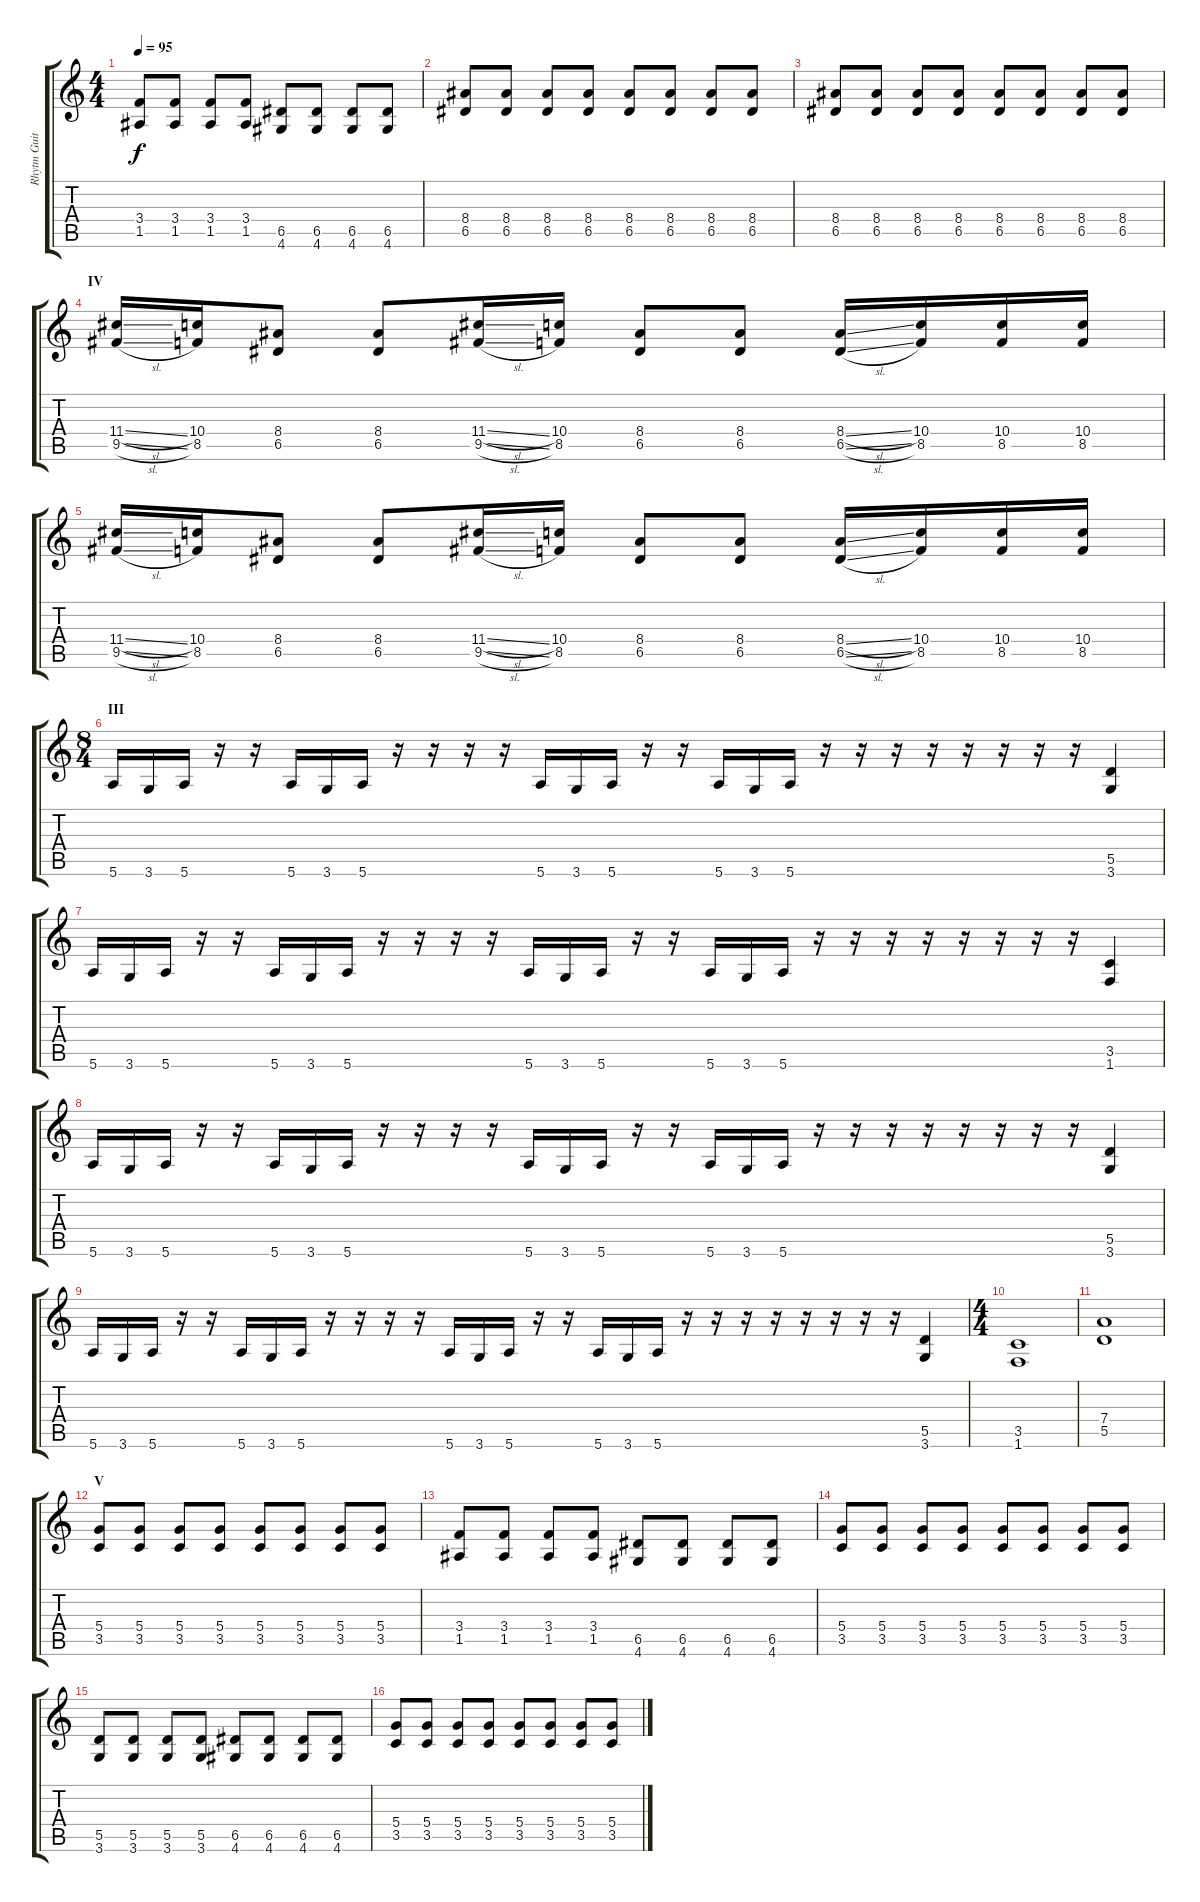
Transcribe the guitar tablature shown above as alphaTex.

\track ("Rhytm Guitar" "Rhytm Guit") {instrument distortionguitar}
\staff {score tabs}
\tuning (E4 B3 G3 D3 A2 E2) {hide}
\ts (4 4)
\tempo 95
\clef g2
\ks c
(3.4 1.5).8{dy f} (3.4 1.5).8 (3.4 1.5).8 (3.4 1.5).8 (6.5 4.6).8 (6.5 4.6).8 (6.5 4.6).8 (6.5 4.6).8 |
(8.4 6.5).8 (8.4 6.5).8 (8.4 6.5).8 (8.4 6.5).8 (8.4 6.5).8 (8.4 6.5).8 (8.4 6.5).8 (8.4 6.5).8 |
(8.4 6.5).8 (8.4 6.5).8 (8.4 6.5).8 (8.4 6.5).8 (8.4 6.5).8 (8.4 6.5).8 (8.4 6.5).8 (8.4 6.5).8 |
\section ("" "IV")
(11.4{sl} 9.5{sl}).16 (10.4 8.5).16 (8.4 6.5).8 (8.4 6.5).8 (11.4{sl} 9.5{sl}).16 (10.4 8.5).16 (8.4 6.5).8 (8.4 6.5).8 (8.4{sl} 6.5{sl}).16 (10.4 8.5).16 (10.4 8.5).16 (10.4 8.5).16 |
(11.4{sl} 9.5{sl}).16 (10.4 8.5).16 (8.4 6.5).8 (8.4 6.5).8 (11.4{sl} 9.5{sl}).16 (10.4 8.5).16 (8.4 6.5).8 (8.4 6.5).8 (8.4{sl} 6.5{sl}).16 (10.4 8.5).16 (10.4 8.5).16 (10.4 8.5).16 |
\ts (8 4)
\section ("" "III")
5.6.16 3.6.16 5.6.16 r.16 r.16 5.6.16 3.6.16 5.6.16 r.16 r.16 r.16 r.16 5.6.16 3.6.16 5.6.16 r.16 r.16 5.6.16 3.6.16 5.6.16 r.16 r.16 r.16 r.16 r.16 r.16 r.16 r.16 (5.5 3.6).4 |
5.6.16 3.6.16 5.6.16 r.16 r.16 5.6.16 3.6.16 5.6.16 r.16 r.16 r.16 r.16 5.6.16 3.6.16 5.6.16 r.16 r.16 5.6.16 3.6.16 5.6.16 r.16 r.16 r.16 r.16 r.16 r.16 r.16 r.16 (3.5 1.6).4 |
5.6.16 3.6.16 5.6.16 r.16 r.16 5.6.16 3.6.16 5.6.16 r.16 r.16 r.16 r.16 5.6.16 3.6.16 5.6.16 r.16 r.16 5.6.16 3.6.16 5.6.16 r.16 r.16 r.16 r.16 r.16 r.16 r.16 r.16 (5.5 3.6).4 |
5.6.16 3.6.16 5.6.16 r.16 r.16 5.6.16 3.6.16 5.6.16 r.16 r.16 r.16 r.16 5.6.16 3.6.16 5.6.16 r.16 r.16 5.6.16 3.6.16 5.6.16 r.16 r.16 r.16 r.16 r.16 r.16 r.16 r.16 (5.5 3.6).4 |
\ts (4 4)
(3.5 1.6).1 |
(7.4 5.5).1 |
\section ("" "V")
(5.4 3.5).8 (5.4 3.5).8 (5.4 3.5).8 (5.4 3.5).8 (5.4 3.5).8 (5.4 3.5).8 (5.4 3.5).8 (5.4 3.5).8 |
(3.4 1.5).8 (3.4 1.5).8 (3.4 1.5).8 (3.4 1.5).8 (6.5 4.6).8 (6.5 4.6).8 (6.5 4.6).8 (6.5 4.6).8 |
(5.4 3.5).8 (5.4 3.5).8 (5.4 3.5).8 (5.4 3.5).8 (5.4 3.5).8 (5.4 3.5).8 (5.4 3.5).8 (5.4 3.5).8 |
(5.5 3.6).8 (5.5 3.6).8 (5.5 3.6).8 (5.5 3.6).8 (6.5 4.6).8 (6.5 4.6).8 (6.5 4.6).8 (6.5 4.6).8 |
(5.4 3.5).8 (5.4 3.5).8 (5.4 3.5).8 (5.4 3.5).8 (5.4 3.5).8 (5.4 3.5).8 (5.4 3.5).8 (5.4 3.5).8
